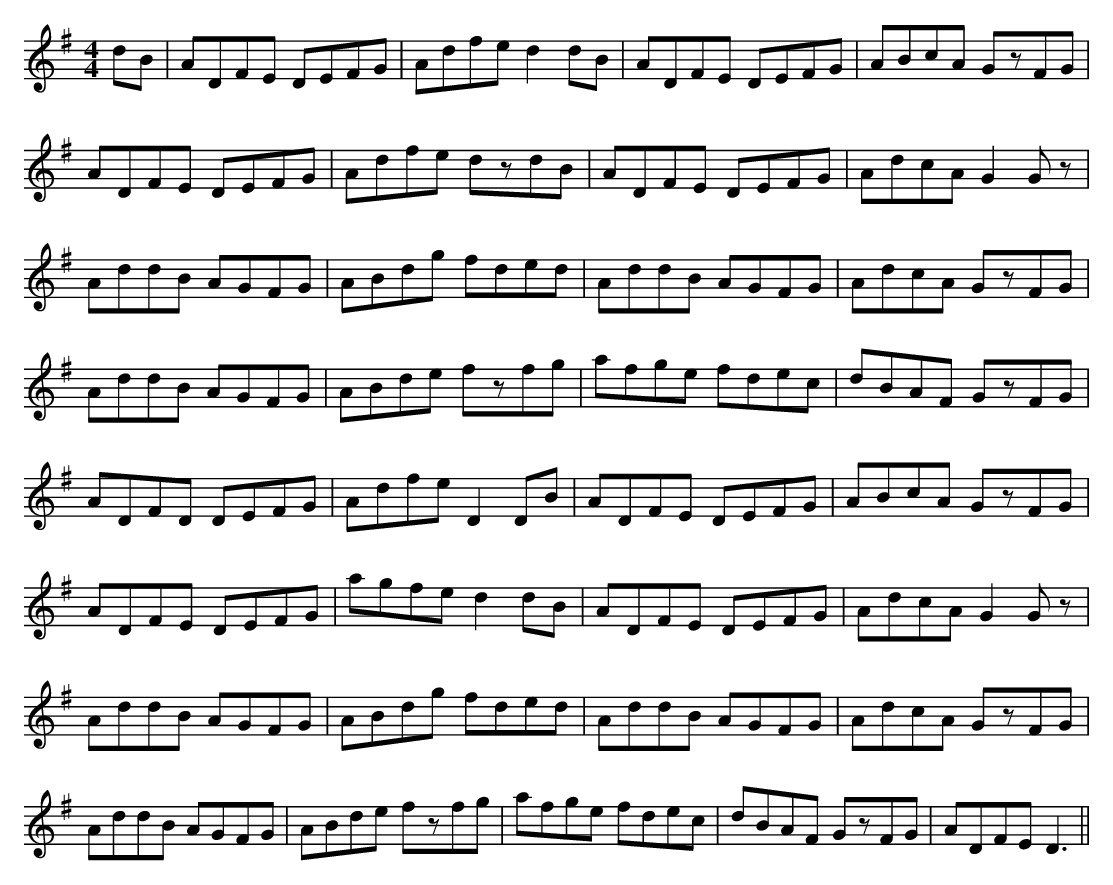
X:1
M:4/4
K:Dmix
dB|ADFE DEFG|Adfe d2dB|ADFE DEFG|ABcA GzFG|
ADFE DEFG|Adfe dzdB|ADFE DEFG|AdcA G2Gz|
AddB AGFG|ABdg fded|AddB AGFG|AdcA GzFG|
AddB AGFG|ABde fzfg|afge fdec|dBAF GzFG|
ADFD DEFG|Adfe D2DB|ADFE DEFG|ABcA GzFG|
ADFE DEFG|agfe d2dB|ADFE DEFG|AdcA G2Gz|
AddB AGFG|ABdg fded|AddB AGFG|AdcA GzFG|
AddB AGFG|ABde fzfg|afge fdec|dBAF GzFG|ADFE D3||
